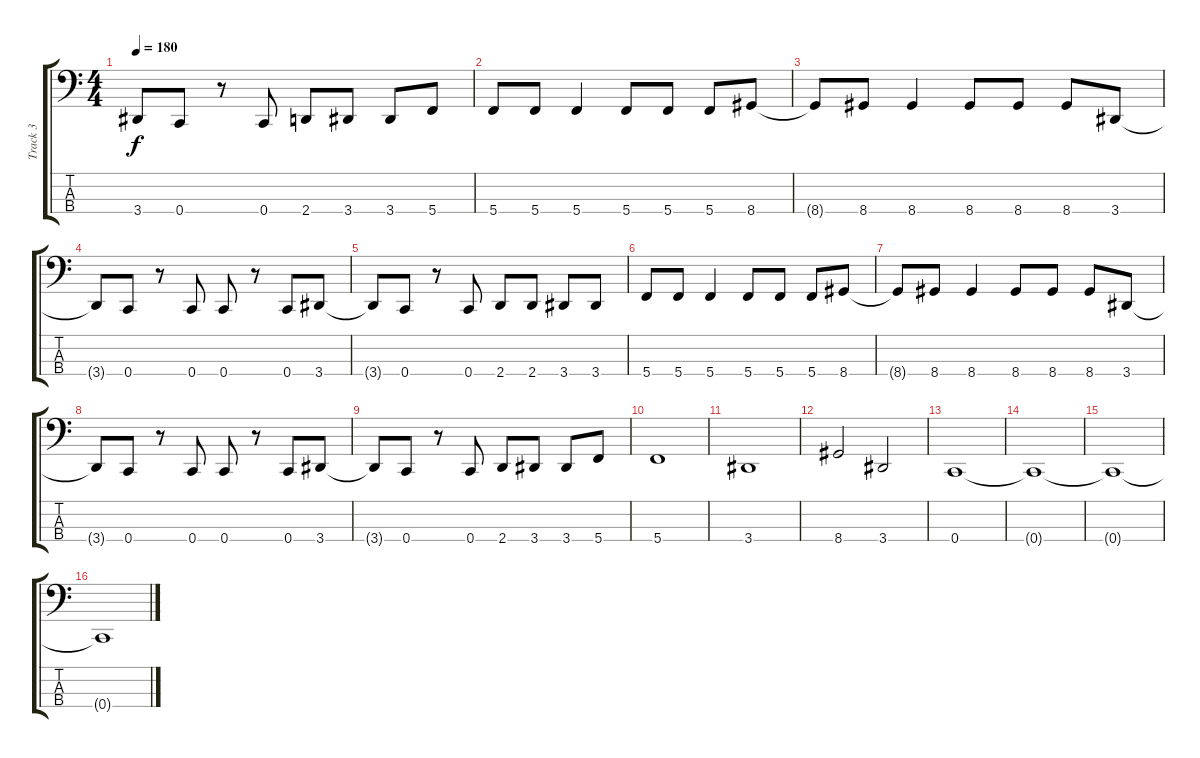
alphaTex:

\track ("Track 3" "Track 3") {instrument electricbasspick}
\staff {score tabs}
\tuning (F2 C2 G1 C1) {hide}
\ts (4 4)
\tempo 180
\clef f4
\ks c
3.4{t}.8{dy f} 0.4.8 r.8 0.4.8 2.4.8 3.4.8 3.4.8 5.4.8 |
5.4.8 5.4.8 5.4.4 5.4.8 5.4.8 5.4.8 8.4.8 |
8.4{t}.8 8.4.8 8.4.4 8.4.8 8.4.8 8.4.8 3.4.8 |
3.4{t}.8 0.4.8 r.8 0.4.8 0.4.8 r.8 0.4.8 3.4.8 |
3.4{t}.8 0.4.8 r.8 0.4.8 2.4.8 2.4.8 3.4.8 3.4.8 |
5.4.8 5.4.8 5.4.4 5.4.8 5.4.8 5.4.8 8.4.8 |
8.4{t}.8 8.4.8 8.4.4 8.4.8 8.4.8 8.4.8 3.4.8 |
3.4{t}.8 0.4.8 r.8 0.4.8 0.4.8 r.8 0.4.8 3.4.8 |
3.4{t}.8 0.4.8 r.8 0.4.8 2.4.8 3.4.8 3.4.8 5.4.8 |
5.4.1 |
3.4.1 |
8.4.2 3.4.2 |
0.4.1{volume 5} |
0.4{t}.1 |
0.4{t}.1 |
0.4{t}.1
